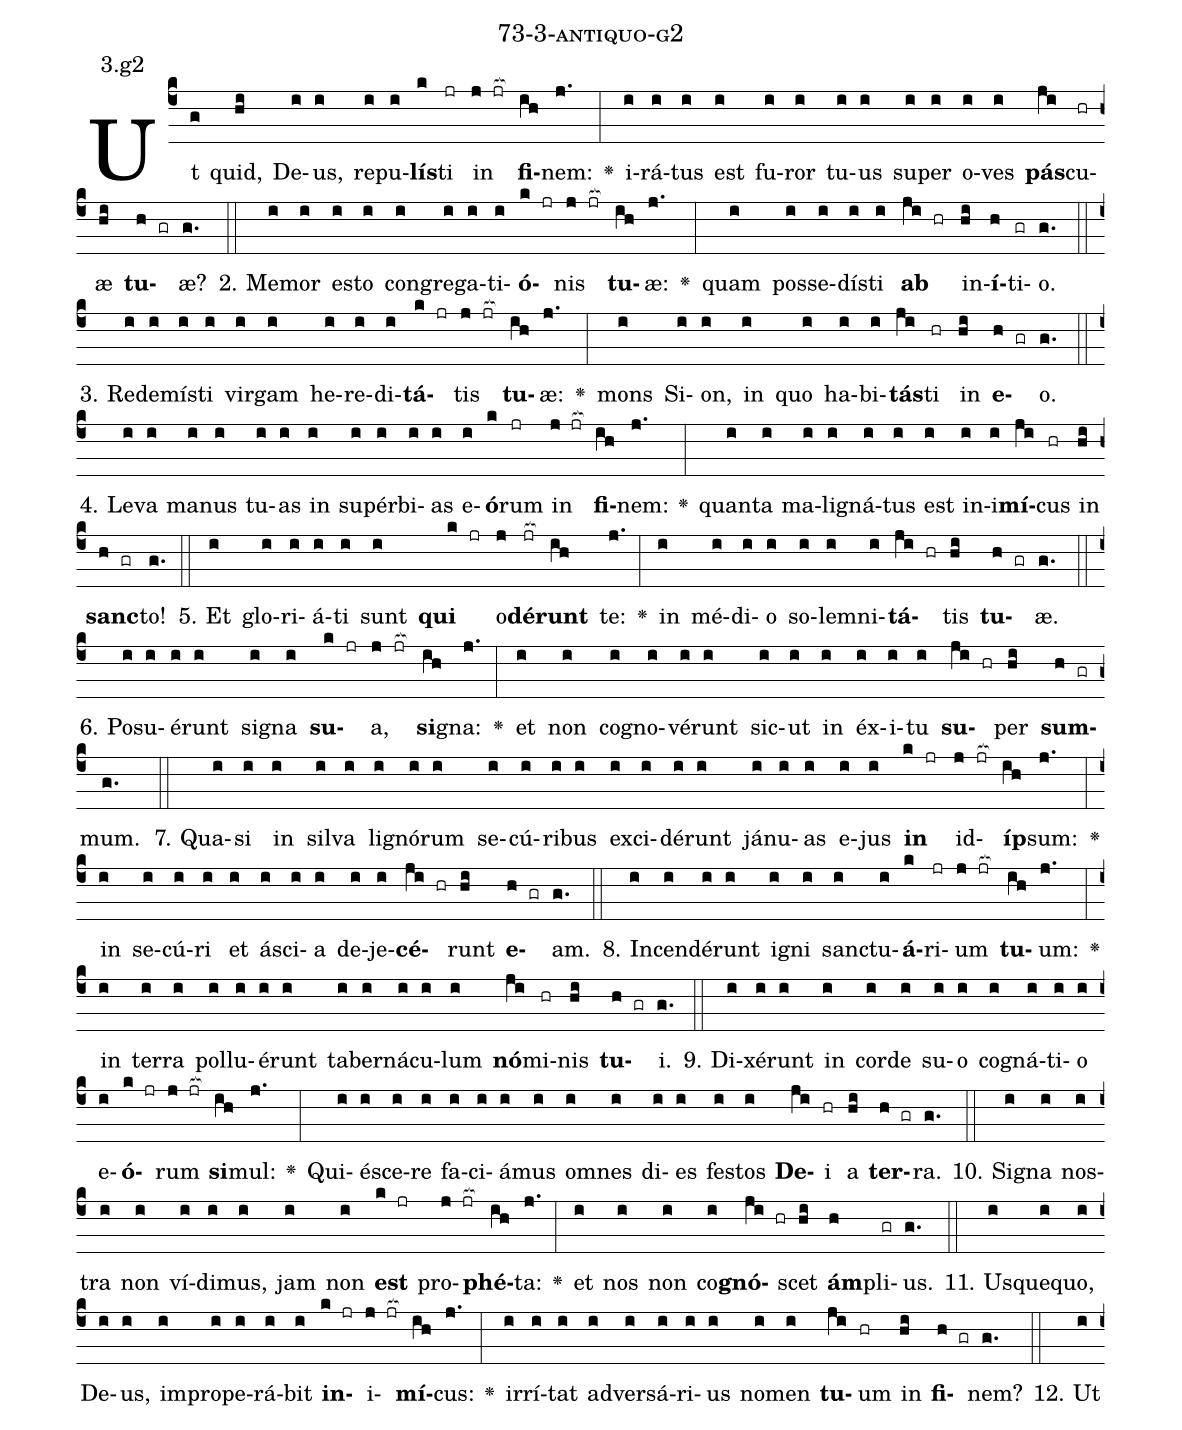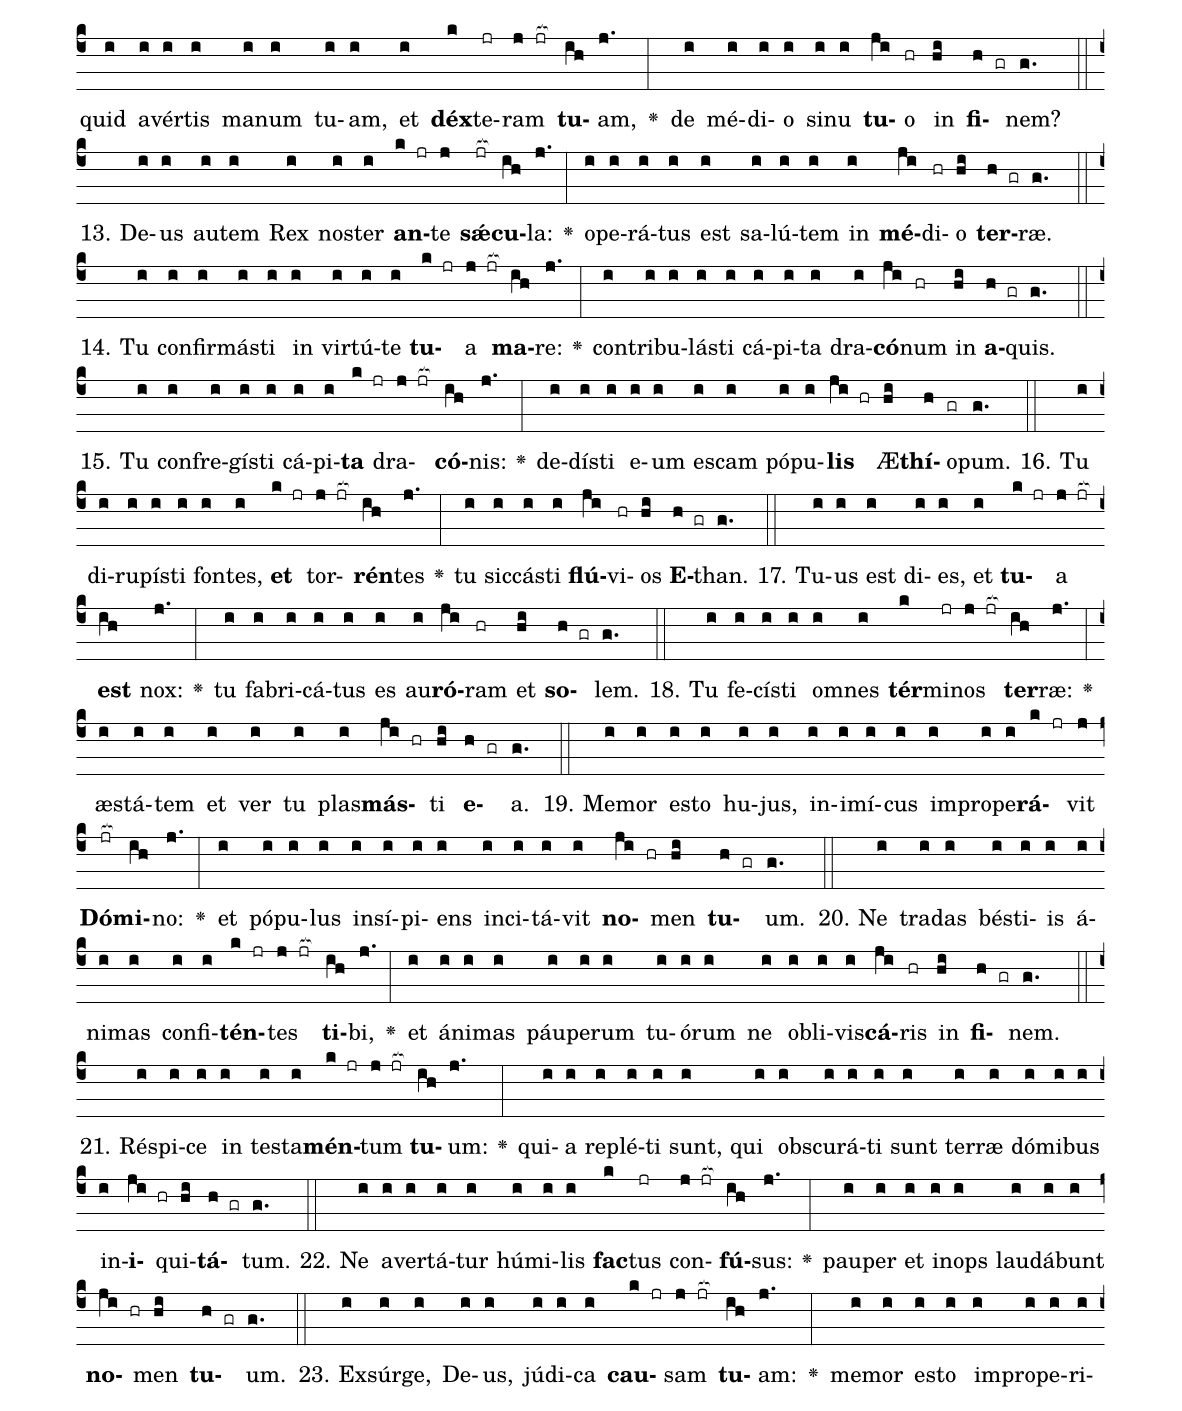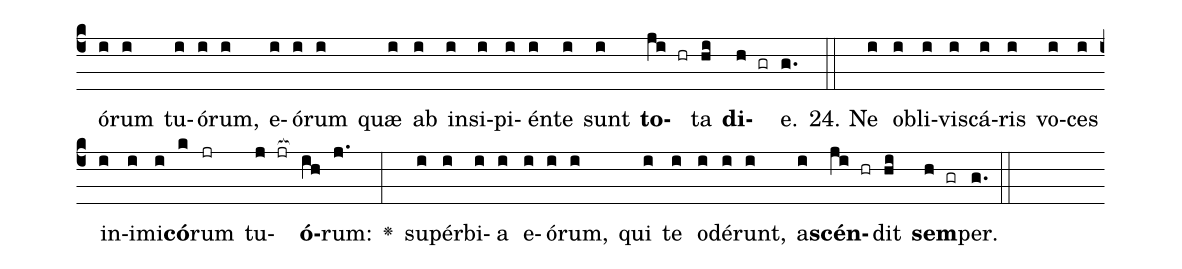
name: 73-3-antiquo-g2;
annotation: 3.g2;
%%
(c4)Ut(g) quid,(hi) De(i)us,(i) re(i)pu(i)<b>lís</b>(k)ti(jr) in(j jr[ocb:1{]) <b>fi</b>(ih[ocb:0}])nem:(j.) <v>\greheightstar</v>(:) i(i)rá(i)tus(i) est(i) fu(i)ror(i) tu(i)us(i) su(i)per(i) o(i)ves(i) <b>pás</b>(ji)cu(hr)æ(hi) <b>tu</b>(h gr)æ?(g.) (::)
2. Me(i)mor(i) es(i)to(i) con(i)gre(i)ga(i)ti(i)<b>ó</b>(k jr)nis(j jr[ocb:1{]) <b>tu</b>(ih[ocb:0}])æ:(j.) <v>\greheightstar</v>(:) quam(i) pos(i)se(i)dís(i)ti(i) <b>ab</b>(ji hr) in(hi)<b>í</b>(h)ti(gr)o.(g.) (::)
3. Red(i)e(i)mís(i)ti(i) vir(i)gam(i) he(i)re(i)di(i)<b>tá</b>(k jr)tis(j jr[ocb:1{]) <b>tu</b>(ih[ocb:0}])æ:(j.) <v>\greheightstar</v>(:) mons(i) Si(i)on,(i) in(i) quo(i) ha(i)bi(i)<b>tás</b>(ji)ti(hr) in(hi) <b>e</b>(h gr)o.(g.) (::)
4. Le(i)va(i) ma(i)nus(i) tu(i)as(i) in(i) su(i)pér(i)bi(i)as(i) e(i)<b>ó</b>(k)rum(jr) in(j jr[ocb:1{]) <b>fi</b>(ih[ocb:0}])nem:(j.) <v>\greheightstar</v>(:) quan(i)ta(i) ma(i)li(i)gná(i)tus(i) est(i) in(i)i(i)<b>mí</b>(ji)cus(hr) in(hi) <b>sanc</b>(h gr)to!(g.) (::)
5. Et(i) glo(i)ri(i)á(i)ti(i) sunt(i) <b>qui</b>(k jr) o(j)<b>dé</b>(jr[ocb:1{])<b>runt</b>(ih[ocb:0}]) te:(j.) <v>\greheightstar</v>(:) in(i) mé(i)di(i)o(i) so(i)lem(i)ni(i)<b>tá</b>(ji hr)tis(hi) <b>tu</b>(h gr)æ.(g.) (::)
6. Po(i)su(i)é(i)runt(i) si(i)gna(i) <b>su</b>(k jr)a,(j jr[ocb:1{]) <b>si</b>(ih[ocb:0}])gna:(j.) <v>\greheightstar</v>(:) et(i) non(i) co(i)gno(i)vé(i)runt(i) sic(i)ut(i) in(i) éx(i)i(i)tu(i) <b>su</b>(ji hr)per(hi) <b>sum</b>(h gr)mum.(g.) (::)
7. Qua(i)si(i) in(i) sil(i)va(i) li(i)gnó(i)rum(i) se(i)cú(i)ri(i)bus(i) ex(i)ci(i)dé(i)runt(i) já(i)nu(i)as(i) e(i)jus(i) <b>in</b>(k jr) id(j jr[ocb:1{])<b>íp</b>(ih[ocb:0}])sum:(j.) <v>\greheightstar</v>(:) in(i) se(i)cú(i)ri(i) et(i) á(i)sci(i)a(i) de(i)je(i)<b>cé</b>(ji hr)runt(hi) <b>e</b>(h gr)am.(g.) (::)
8. In(i)cen(i)dé(i)runt(i) i(i)gni(i) sanc(i)tu(i)<b>á</b>(k)ri(jr)um(j jr[ocb:1{]) <b>tu</b>(ih[ocb:0}])um:(j.) <v>\greheightstar</v>(:) in(i) ter(i)ra(i) pol(i)lu(i)é(i)runt(i) ta(i)ber(i)ná(i)cu(i)lum(i) <b>nó</b>(ji)mi(hr)nis(hi) <b>tu</b>(h gr)i.(g.) (::)
9. Di(i)xé(i)runt(i) in(i) cor(i)de(i) su(i)o(i) co(i)gná(i)ti(i)o(i) e(i)<b>ó</b>(k jr)rum(j jr[ocb:1{]) <b>si</b>(ih[ocb:0}])mul:(j.) <v>\greheightstar</v>(:) Qui(i)é(i)sce(i)re(i) fa(i)ci(i)á(i)mus(i) om(i)nes(i) di(i)es(i) fes(i)tos(i) <b>De</b>(ji)i(hr) a(hi) <b>ter</b>(h gr)ra.(g.) (::)
10. Si(i)gna(i) nos(i)tra(i) non(i) ví(i)di(i)mus,(i) jam(i) non(i) <b>est</b>(k jr) pro(j jr[ocb:1{])<b>phé</b>(ih[ocb:0}])ta:(j.) <v>\greheightstar</v>(:) et(i) nos(i) non(i) co(i)<b>gnó</b>(ji hr)scet(hi) <b>ám</b>(h)pli(gr)us.(g.) (::)
11. Us(i)que(i)quo,(i) De(i)us,(i) im(i)pro(i)pe(i)rá(i)bit(i) <b>in</b>(k jr)i(j jr[ocb:1{])<b>mí</b>(ih[ocb:0}])cus:(j.) <v>\greheightstar</v>(:) ir(i)rí(i)tat(i) ad(i)ver(i)sá(i)ri(i)us(i) no(i)men(i) <b>tu</b>(ji)um(hr) in(hi) <b>fi</b>(h gr)nem?(g.) (::)
12. Ut(i) quid(i) a(i)vér(i)tis(i) ma(i)num(i) tu(i)am,(i) et(i) <b>déx</b>(k)te(jr)ram(j jr[ocb:1{]) <b>tu</b>(ih[ocb:0}])am,(j.) <v>\greheightstar</v>(:) de(i) mé(i)di(i)o(i) si(i)nu(i) <b>tu</b>(ji)o(hr) in(hi) <b>fi</b>(h gr)nem?(g.) (::)
13. De(i)us(i) au(i)tem(i) Rex(i) nos(i)ter(i) <b>an</b>(k jr)te(j) <b>sǽ</b>(jr[ocb:1{])<b>cu</b>(ih[ocb:0}])la:(j.) <v>\greheightstar</v>(:) o(i)pe(i)rá(i)tus(i) est(i) sa(i)lú(i)tem(i) in(i) <b>mé</b>(ji)di(hr)o(hi) <b>ter</b>(h gr)ræ.(g.) (::)
14. Tu(i) con(i)fir(i)más(i)ti(i) in(i) vir(i)tú(i)te(i) <b>tu</b>(k jr)a(j jr[ocb:1{]) <b>ma</b>(ih[ocb:0}])re:(j.) <v>\greheightstar</v>(:) con(i)tri(i)bu(i)lás(i)ti(i) cá(i)pi(i)ta(i) dra(i)<b>có</b>(ji)num(hr) in(hi) <b>a</b>(h gr)quis.(g.) (::)
15. Tu(i) con(i)fre(i)gís(i)ti(i) cá(i)pi(i)<b>ta</b>(k jr) dra(j jr[ocb:1{])<b>có</b>(ih[ocb:0}])nis:(j.) <v>\greheightstar</v>(:) de(i)dís(i)ti(i) e(i)um(i) es(i)cam(i) pó(i)pu(i)<b>lis</b>(ji hr) Æ(hi)<b>thí</b>(h)o(gr)pum.(g.) (::)
16. Tu(i) di(i)ru(i)pís(i)ti(i) fon(i)tes,(i) <b>et</b>(k jr) tor(j jr[ocb:1{])<b>rén</b>(ih[ocb:0}])tes(j.) <v>\greheightstar</v>(:) tu(i) sic(i)cás(i)ti(i) <b>flú</b>(ji)vi(hr)os(hi) <b>E</b>(h gr)than.(g.) (::)
17. Tu(i)us(i) est(i) di(i)es,(i) et(i) <b>tu</b>(k jr)a(j jr[ocb:1{]) <b>est</b>(ih[ocb:0}]) nox:(j.) <v>\greheightstar</v>(:) tu(i) fa(i)bri(i)cá(i)tus(i) es(i) au(i)<b>ró</b>(ji)ram(hr) et(hi) <b>so</b>(h gr)lem.(g.) (::)
18. Tu(i) fe(i)cís(i)ti(i) om(i)nes(i) <b>tér</b>(k)mi(jr)nos(j jr[ocb:1{]) <b>ter</b>(ih[ocb:0}])ræ:(j.) <v>\greheightstar</v>(:) æs(i)tá(i)tem(i) et(i) ver(i) tu(i) plas(i)<b>más</b>(ji hr)ti(hi) <b>e</b>(h gr)a.(g.) (::)
19. Me(i)mor(i) es(i)to(i) hu(i)jus,(i) in(i)i(i)mí(i)cus(i) im(i)pro(i)pe(i)<b>rá</b>(k jr)vit(j) <b>Dó</b>(jr[ocb:1{])<b>mi</b>(ih[ocb:0}])no:(j.) <v>\greheightstar</v>(:) et(i) pó(i)pu(i)lus(i) in(i)sí(i)pi(i)ens(i) in(i)ci(i)tá(i)vit(i) <b>no</b>(ji hr)men(hi) <b>tu</b>(h gr)um.(g.) (::)
20. Ne(i) tra(i)das(i) bés(i)ti(i)is(i) á(i)ni(i)mas(i) con(i)fi(i)<b>tén</b>(k jr)tes(j jr[ocb:1{]) <b>ti</b>(ih[ocb:0}])bi,(j.) <v>\greheightstar</v>(:) et(i) á(i)ni(i)mas(i) páu(i)pe(i)rum(i) tu(i)ó(i)rum(i) ne(i) ob(i)li(i)vis(i)<b>cá</b>(ji)ris(hr) in(hi) <b>fi</b>(h gr)nem.(g.) (::)
21. Ré(i)spi(i)ce(i) in(i) tes(i)ta(i)<b>mén</b>(k jr)tum(j jr[ocb:1{]) <b>tu</b>(ih[ocb:0}])um:(j.) <v>\greheightstar</v>(:) qui(i)a(i) re(i)plé(i)ti(i) sunt,(i) qui(i) obs(i)cu(i)rá(i)ti(i) sunt(i) ter(i)ræ(i) dó(i)mi(i)bus(i) in(i)<b>i</b>(ji hr)qui(hi)<b>tá</b>(h gr)tum.(g.) (::)
22. Ne(i) a(i)ver(i)tá(i)tur(i) hú(i)mi(i)lis(i) <b>fac</b>(k)tus(jr) con(j jr[ocb:1{])<b>fú</b>(ih[ocb:0}])sus:(j.) <v>\greheightstar</v>(:) pau(i)per(i) et(i) in(i)ops(i) lau(i)dá(i)bunt(i) <b>no</b>(ji hr)men(hi) <b>tu</b>(h gr)um.(g.) (::)
23. Ex(i)súr(i)ge,(i) De(i)us,(i) jú(i)di(i)ca(i) <b>cau</b>(k jr)sam(j jr[ocb:1{]) <b>tu</b>(ih[ocb:0}])am:(j.) <v>\greheightstar</v>(:) me(i)mor(i) es(i)to(i) im(i)pro(i)pe(i)ri(i)ó(i)rum(i) tu(i)ó(i)rum,(i) e(i)ó(i)rum(i) quæ(i) ab(i) in(i)si(i)pi(i)én(i)te(i) sunt(i) <b>to</b>(ji hr)ta(hi) <b>di</b>(h gr)e.(g.) (::)
24. Ne(i) ob(i)li(i)vis(i)cá(i)ris(i) vo(i)ces(i) in(i)i(i)mi(i)<b>có</b>(k)rum(jr) tu(j jr[ocb:1{])<b>ó</b>(ih[ocb:0}])rum:(j.) <v>\greheightstar</v>(:) su(i)pér(i)bi(i)a(i) e(i)ó(i)rum,(i) qui(i) te(i) o(i)dé(i)runt,(i) a(i)<b>scén</b>(ji hr)dit(hi) <b>sem</b>(h gr)per.(g.) (::)
